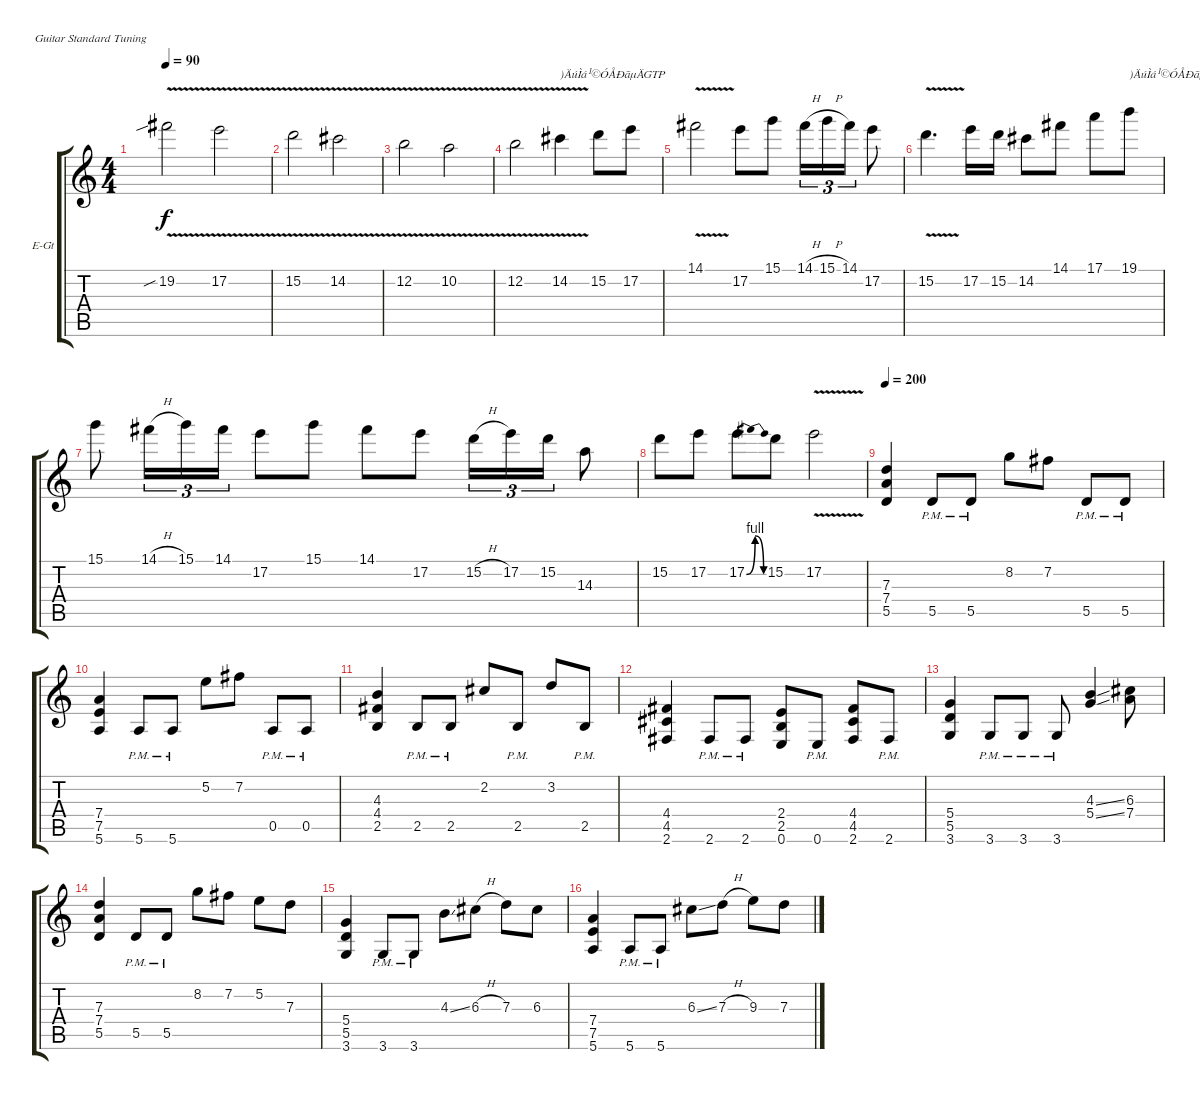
\bracketExtendMode groupsimilarinstruments
\firstSystemTrackNameOrientation horizontal
\otherSystemsTrackNameOrientation horizontal
\track ("Ö÷Òô½áËû" "E-Gt") {instrument distortionguitar}
\staff {score tabs}
\tuning (E4 B3 G3 D3 A2 E2)
\ts (4 4)
\beaming (8 2 2 2 2)
\tempo 90
\clef g2
\ks c
19.2{v sib}.2{dy f instrument distortionguitar} 17.2{v}.2 |
15.2{v}.2 14.2{v}.2 |
12.2{v}.2 10.2{v}.2 |
12.2{v}.2 14.2{v}.4{txt ")ÄúÌá¹©ÓÅÐãµÄGTP"} 15.2.8 17.2.8 |
14.1{v}.2 17.2.8 15.1.8 14.1{h}.16{tu (3 2)} 15.1{h}.16{tu (3 2)} 14.1.16{tu (3 2)} 17.2.8 |
15.2{v}.4{d} 17.2.16 15.2.16 14.2.8 14.1.8 17.1.8 19.1.8{txt ")ÄúÌá¹©ÓÅÐãµÄGTP"} |
15.1.8 14.1{h}.16{tu (3 2)} 15.1.16{tu (3 2)} 14.1.16{tu (3 2)} 17.2.8 15.1.8 14.1.8 17.2.8 15.2{h}.16{tu (3 2)} 17.2.16{tu (3 2)} 15.2.16{tu (3 2)} 14.3.8 |
15.2.8 17.2.8 17.2{be (bendrelease 0 0 30 4 30 4 60 0)}.8 15.2.8 17.2{v}.2 |
\tempo 200
(7.3 7.4 5.5).4 5.5{pm}.8 5.5{pm}.8 8.2.8 7.2.8 5.5{pm}.8 5.5{pm}.8 |
(7.4 7.5 5.6).4 5.6{pm}.8 5.6{pm}.8 5.2.8 7.2.8 0.5{pm}.8 0.5{pm}.8 |
(4.3 4.4 2.5).4 2.5{pm}.8 2.5{pm}.8 2.2.8 2.5{pm}.8 3.2.8 2.5{pm}.8 |
(4.4 4.5 2.6).4 2.6{pm}.8 2.6{pm}.8 (2.4 2.5 0.6).8 0.6{pm}.8 (4.4 4.5 2.6).8 2.6{pm}.8 |
(5.4 5.5 3.6).4 3.6{pm}.8 3.6{pm}.8 3.6{pm}.8 (4.3{ss} 5.4{ss}).4 (6.3 7.4).8 |
(7.3 7.4 5.5).4 5.5{pm}.8 5.5{pm}.8 8.2.8 7.2.8 5.2.8 7.3.8 |
(5.4 5.5 3.6).4 3.6{pm}.8 3.6{pm}.8 4.3{ss}.8 6.3{h}.8 7.3.8 6.3.8 |
(7.4 7.5 5.6).4 5.6{pm}.8 5.6{pm}.8 6.3{ss}.8 7.3{h}.8 9.3.8 7.3.8
